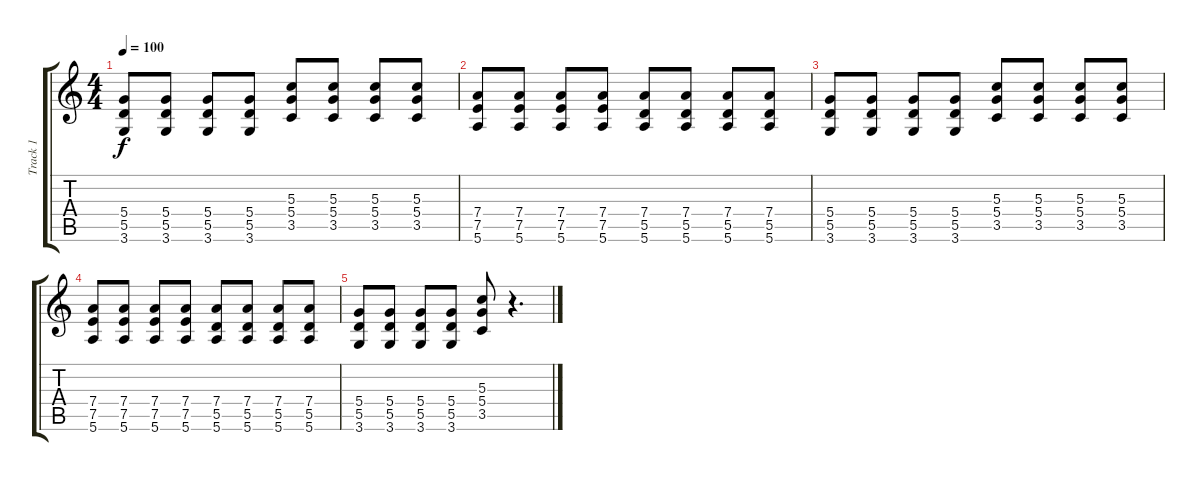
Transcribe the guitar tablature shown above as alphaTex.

\track ("Track 1" "Track 1") {instrument overdrivenguitar}
\staff {score tabs}
\tuning (E4 B3 G3 D3 A2 E2) {hide}
\ts (4 4)
\tempo 100
\clef g2
\ks c
(5.4 5.5 3.6).8{dy f} (5.4 5.5 3.6).8 (5.4 5.5 3.6).8 (5.4 5.5 3.6).8 (5.3 5.4 3.5).8 (5.3 5.4 3.5).8 (5.3 5.4 3.5).8 (5.3 5.4 3.5).8 |
(7.4 7.5 5.6).8 (7.4 7.5 5.6).8 (7.4 7.5 5.6).8 (7.4 7.5 5.6).8 (7.4 5.5 5.6).8 (7.4 5.5 5.6).8 (7.4 5.5 5.6).8 (7.4 5.5 5.6).8 |
(5.4 5.5 3.6).8 (5.4 5.5 3.6).8 (5.4 5.5 3.6).8 (5.4 5.5 3.6).8 (5.3 5.4 3.5).8 (5.3 5.4 3.5).8 (5.3 5.4 3.5).8 (5.3 5.4 3.5).8 |
(7.4 7.5 5.6).8 (7.4 7.5 5.6).8 (7.4 7.5 5.6).8 (7.4 7.5 5.6).8 (7.4 5.5 5.6).8 (7.4 5.5 5.6).8 (7.4 5.5 5.6).8 (7.4 5.5 5.6).8 |
(5.4 5.5 3.6).8 (5.4 5.5 3.6).8 (5.4 5.5 3.6).8 (5.4 5.5 3.6).8 (5.3 5.4 3.5).8 r.4{d}
